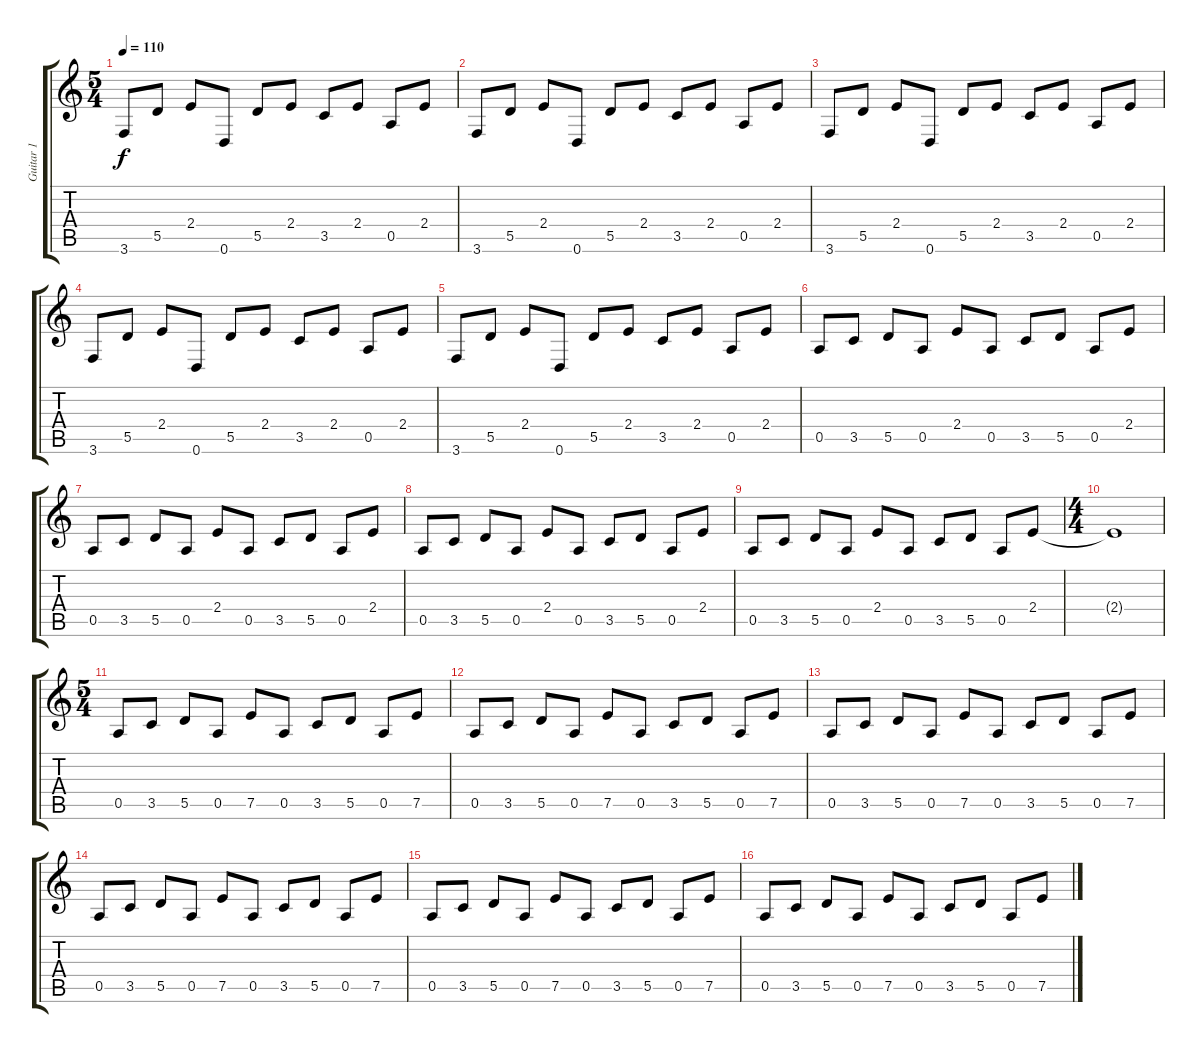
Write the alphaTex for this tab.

\track ("Guitar 1" "Guitar 1") {instrument electricguitarmuted}
\staff {score tabs}
\tuning (E4 B3 G3 D3 A2 D2) {hide}
\ts (5 4)
\tempo 110
\clef g2
\ks c
3.6.8{dy f} 5.5.8 2.4.8 0.6.8 5.5.8 2.4.8 3.5.8 2.4.8 0.5.8 2.4.8 |
3.6.8 5.5.8 2.4.8 0.6.8 5.5.8 2.4.8 3.5.8 2.4.8 0.5.8 2.4.8 |
3.6.8 5.5.8 2.4.8 0.6.8 5.5.8 2.4.8 3.5.8 2.4.8 0.5.8 2.4.8 |
3.6.8 5.5.8 2.4.8 0.6.8 5.5.8 2.4.8 3.5.8 2.4.8 0.5.8 2.4.8 |
3.6.8 5.5.8 2.4.8 0.6.8 5.5.8 2.4.8 3.5.8 2.4.8 0.5.8 2.4.8 |
0.5.8 3.5.8 5.5.8 0.5.8 2.4.8 0.5.8 3.5.8 5.5.8 0.5.8 2.4.8 |
0.5.8 3.5.8 5.5.8 0.5.8 2.4.8 0.5.8 3.5.8 5.5.8 0.5.8 2.4.8 |
0.5.8 3.5.8 5.5.8 0.5.8 2.4.8 0.5.8 3.5.8 5.5.8 0.5.8 2.4.8 |
0.5.8 3.5.8 5.5.8 0.5.8 2.4.8 0.5.8 3.5.8 5.5.8 0.5.8 2.4.8 |
\ts (4 4)
2.4{t}.1 |
\ts (5 4)
0.5.8 3.5.8 5.5.8 0.5.8 7.5.8 0.5.8 3.5.8 5.5.8 0.5.8 7.5.8 |
0.5.8 3.5.8 5.5.8 0.5.8 7.5.8 0.5.8 3.5.8 5.5.8 0.5.8 7.5.8 |
0.5.8 3.5.8 5.5.8 0.5.8 7.5.8 0.5.8 3.5.8 5.5.8 0.5.8 7.5.8 |
0.5.8 3.5.8 5.5.8 0.5.8 7.5.8 0.5.8 3.5.8 5.5.8 0.5.8 7.5.8 |
0.5.8 3.5.8 5.5.8 0.5.8 7.5.8 0.5.8 3.5.8 5.5.8 0.5.8 7.5.8 |
0.5.8 3.5.8 5.5.8 0.5.8 7.5.8 0.5.8 3.5.8 5.5.8 0.5.8 7.5.8
